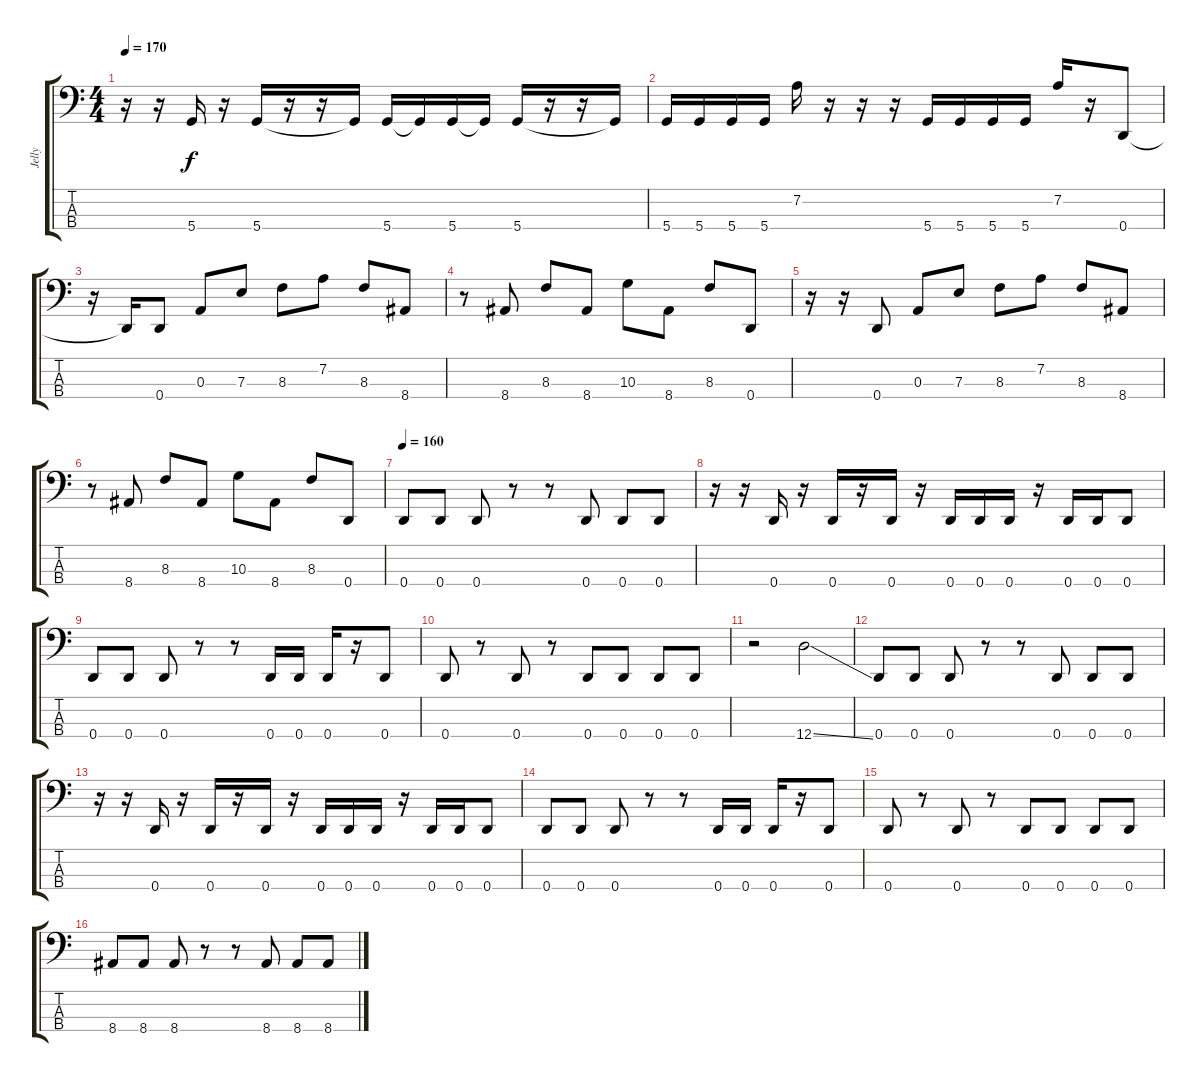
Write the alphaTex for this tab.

\track ("Jelly" "Jelly") {instrument electricbassfinger}
\staff {score tabs}
\tuning (G2 D2 A1 D1) {hide}
\ts (4 4)
\tempo 170
\clef f4
\ks c
r.16{dy f} r.16 5.4.16 r.16 5.4.16 r.16 r.16 5.4{t}.16 5.4.16 5.4{t}.16 5.4.16 5.4{t}.16 5.4.16 r.16 r.16 5.4{t}.16 |
5.4.16 5.4.16 5.4.16 5.4.16 7.2.16 r.16 r.16 r.16 5.4.16 5.4.16 5.4.16 5.4.16 7.2.16 r.16 0.4.8 |
r.16 0.4{t}.16 0.4.8 0.3.8 7.3.8 8.3.8 7.2.8 8.3.8 8.4.8 |
r.8 8.4.8 8.3.8 8.4.8 10.3.8 8.4.8 8.3.8 0.4.8 |
r.16 r.16 0.4.8 0.3.8 7.3.8 8.3.8 7.2.8 8.3.8 8.4.8 |
r.8 8.4.8 8.3.8 8.4.8 10.3.8 8.4.8 8.3.8 0.4.8 |
\tempo 160
0.4.8 0.4.8 0.4.8 r.8 r.8 0.4.8 0.4.8 0.4.8 |
r.16 r.16 0.4.16 r.16 0.4.16 r.16 0.4.16 r.16 0.4.16 0.4.16 0.4.16 r.16 0.4.16 0.4.16 0.4.8 |
0.4.8 0.4.8 0.4.8 r.8 r.8 0.4.16 0.4.16 0.4.16 r.16 0.4.8 |
0.4.8 r.8 0.4.8 r.8 0.4.8 0.4.8 0.4.8 0.4.8 |
r.2 12.4{ss}.2 |
0.4.8 0.4.8 0.4.8 r.8 r.8 0.4.8 0.4.8 0.4.8 |
r.16 r.16 0.4.16 r.16 0.4.16 r.16 0.4.16 r.16 0.4.16 0.4.16 0.4.16 r.16 0.4.16 0.4.16 0.4.8 |
0.4.8 0.4.8 0.4.8 r.8 r.8 0.4.16 0.4.16 0.4.16 r.16 0.4.8 |
0.4.8 r.8 0.4.8 r.8 0.4.8 0.4.8 0.4.8 0.4.8 |
8.4.8 8.4.8 8.4.8 r.8 r.8 8.4.8 8.4.8 8.4.8
